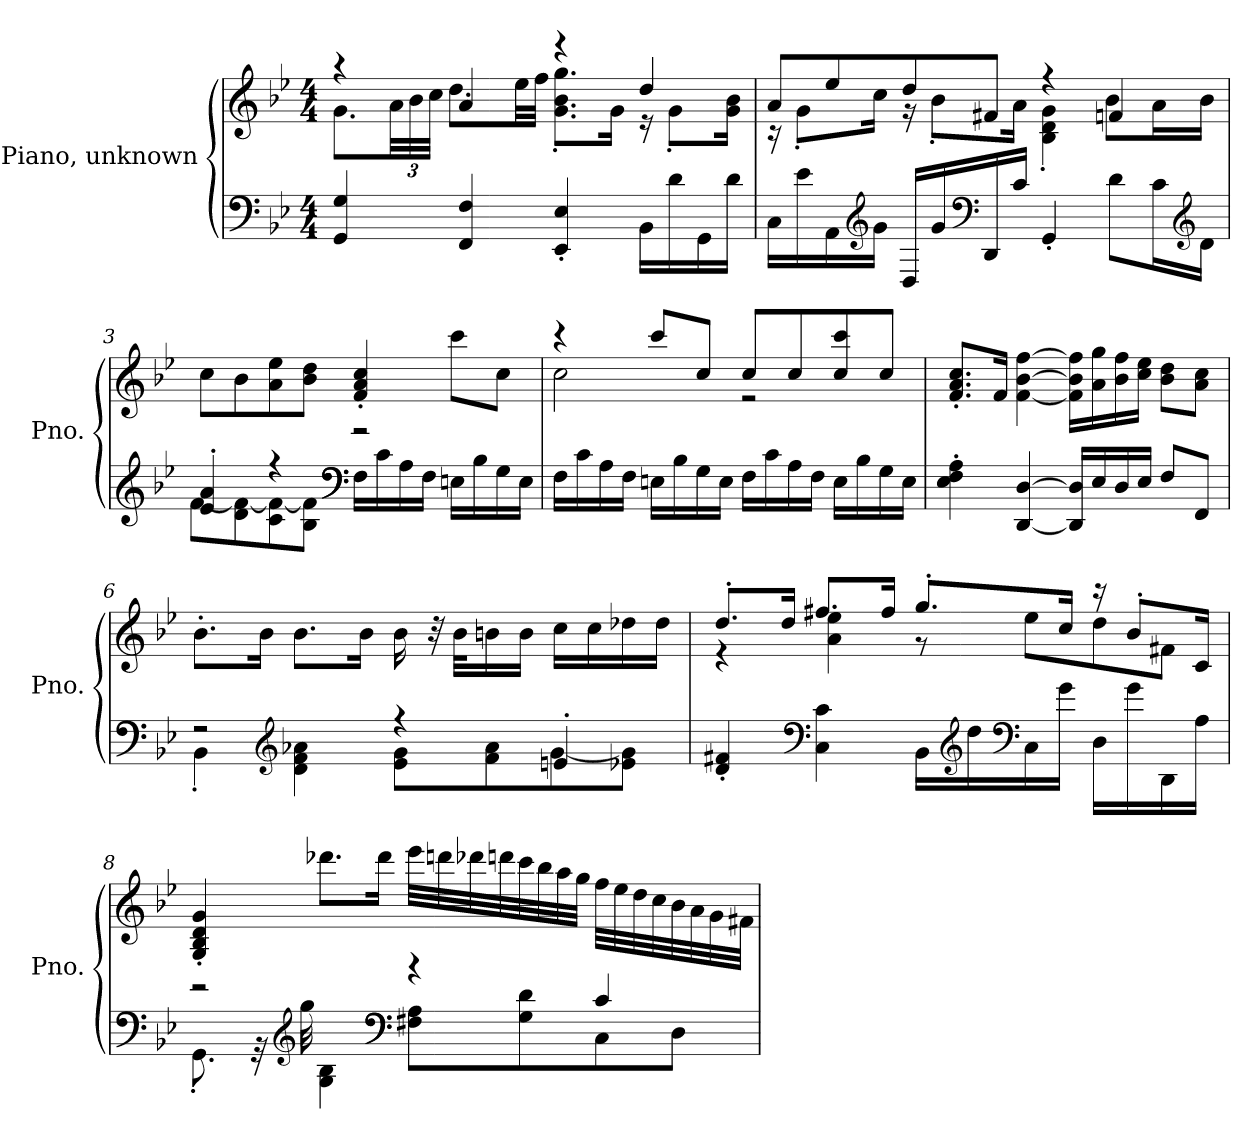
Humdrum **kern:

**kern	**kern
*part1	*part1
*staff2	*staff1
*I"Piano, unknown	*
*I'Pno.	*
*clefF4	*clefG2
*k[b-e-]	*k[b-e-]
*M4/4	*M4/4
*MM120	*MM120
=1	=1
*	*^
4GG/ 4G/	4r	8.g\L
*	*	*Xbrackettup
.	.	48a\LL
.	.	48b-\
.	.	48cc\JJJ
4FF/ 4F/	4a/	8.dd\L
.	.	32ee-\LL
.	.	32ff\JJJ
4EE-/' 4E-/'	4r	8.g\' 8.b-\' 8.gg\'L
.	.	16g\Jk
16BB-\LL	4dd/	16r
16d\	.	8g'\L
16GG\	.	.
16d\JJ	.	16g\ 16b-\Jk
=2	=2	=2
16C\LL	8a/L	16r
16e-\	.	8g'\L
16AA\	8ee-/	.
*clefG2	*	*
16g\JJ	.	16cc\Jk
16D/LL	8dd/	16r
16g/	.	8b-'\L
*clefF4	*	*
16DD/	8f#X/J	.
16c/JJ	.	16a\Jk
4GG'/	4r	4B-\' 4d\' 4g\'
8d\L	4fn/	8b-\L
16c\L	.	16a\L
*clefG2	*	*
16d\JJ	.	16b-\JJ
*	*v	*v
!!LO:LB:g=z
=3	=3
*^	*
4e-/' 4a/'	[8f\L	8cc\L
.	8d\ 8f\_	8b-\
4r	8c\ 8f\_	8a\ 8ee-\
.	8B-\ 8f\]J	8b-\ 8dd\J
*clefF4	*	*
2r	16F\LL	4f/' 4a/' 4cc/'
.	16c\	.
.	16A\	.
.	16F\JJ	.
.	16En\LL	8ccc\L
.	16B-\	.
.	16G\	8cc\J
.	16E\JJ	.
*v	*v	*
=4	=4
*	*^
16F\LL	4r	2cc\
16c\	.	.
16A\	.	.
16F\JJ	.	.
16En\LL	8ccc/L	.
16B-\	.	.
16G\	8cc/J	.
16E\JJ	.	.
16F\LL	8cc/L	2r
16c\	.	.
16A\	8cc/	.
16F\JJ	.	.
16E\LL	8cc/ 8ccc/	.
16B-\	.	.
16G\	8cc/J	.
16E\JJ	.	.
*	*v	*v
=5	=5
4E-\' 4F\' 4A\'	8.f/' 8.a/' 8.cc/'L
.	16f/Jk
[4DD/ [4D/	[4f\ [4b-\ [4ff\
16DD/] 16D/]LL	16f\] 16b-\] 16ff\]LL
16E-/	16a\ 16gg\
16D/	16b-\ 16ff\
16E-/JJ	16cc\ 16ee-\JJ
8F/L	8b-\ 8dd\L
8FF/J	8a\ 8cc\J
!!LO:LB:g=z
=6	=6
*^	*
2r	4BB-'\	8.b-'\L
.	.	16b-\Jk
*clefG2	*	*
.	4d\ 4f\ 4a-X\	8.b-\L
.	.	16b-\Jk
4r	8e-\ 8g\L	16b-\
.	.	32r
.	.	32b-\KLL
.	8f\ 8a-\	16bn\
.	.	16b\JJ
4en'/	[8g\	16cc\LL
.	.	16cc\
.	8e-X\ 8g\]J	16dd-X\
.	.	16dd-\JJ
*v	*v	*
=7	=7
*	*^
4d/' 4f#X/'	8.dd'/L	4r
.	16dd/Jk	.
*clefF4	*	*
4C\ 4c\	8.ff#X/L	4a\ 4ee-\
.	16ff#/Jk	.
16BB-\LL	8.gg'/L	8r
*clefG2	*	*
16dd\	.	.
*clefF4	*	*
16C\	.	8ee-\L
16g\JJ	16cc/Jk	.
16D\LL	16r	8dd\
16g\	8b-'/L	.
16DD\	.	8f#X\J
16A\JJ	16c/Jk	.
*	*v	*v
!!LO:LB:g=z
=8	=8
*^	*
2r	8.GG'\	4G/' 4B-/' 4d/' 4g/'
.	32r	.
*clefG2	*	*
.	32gg\	.
.	4G\ 4B-\	8.ddd-X\L
.	.	16ddd-\Jk
*clefF4	*	*
4r	8F#X\ 8A\L	32eee-\LLL
.	.	32dddn\
.	.	32ddd-X\
.	.	32dddn\
.	8G\ 8d\	32ccc\
.	.	32bb-\
.	.	32aa\
.	.	32gg\JJJ
4c/	8C\	32ff\LLL
.	.	32ee-\
.	.	32dd\
.	.	32cc\
.	8D\J	32b-\
.	.	32a\
.	.	32g\
.	.	32f#X\JJJ
*v	*v	*
=	=
*-	*-
